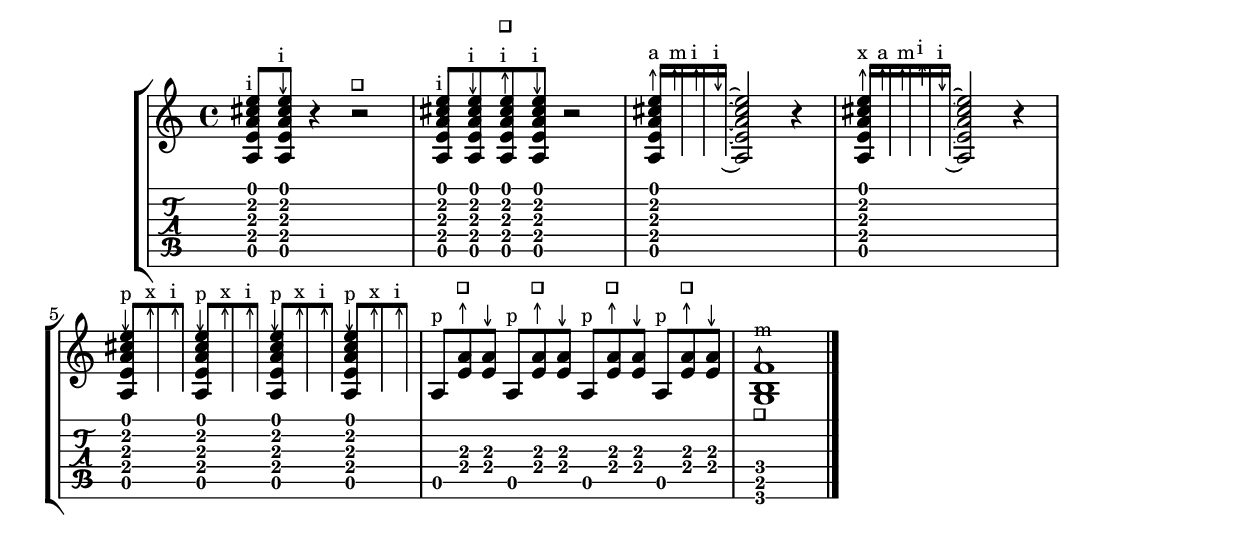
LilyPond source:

%% Do not edit this file; it is auto-generated from LSR http://lsr.dsi.unimi.it
%% This file is in the public domain.
\version "2.12.3"

\header {
  lsrtags = "fretted-strings"

  texidoc = "
For flamenco guitar, special notation is used:


* a golpe symbol to indicate a slap on the guitar body with the nail of
the ring finger


* an arrow to indicate (the direction of) strokes


* different letters for fingering (\"p\": thumb, \"i\": index finger,
\"m\": middle finger, \"a\": ring finger and \"x\": little finger)


* 3- and 4-finger rasgueados; stroke upwards with all fingers, ending
with an up- and down using the index finger


* abanicos: strokes (in tuples) with thumb (down), little and index
finger (both up). There's also an abanico 2 where middle and ring
finger are used instead of the little finger.


* alza pua: fast playing with the thumb


Most figures use arrows in combination with fingering; with abanicos
and rasgueados, noteheads are printed only for the first chord.

This snippet contains some header-like code that can be copied as
@samp{flamenco.ly} and included in source files. 

"
  doctitle = "Flamenco notation"
} % begin verbatim

%%%%%%%%%%%%%%%%%%%%%%%%%%%%%%%%%%%%%%%%%%%
%%%%%%%  Cut here ----- Start 'flamenco.ly' 

% Text indicators
abanico   = \markup { \italic Abanico }
rasgueaso = \markup { \italic Ras. }
alzapua   = \markup { \italic Alzapua }

% Finger stroke symbols
strokeUp = \markup { \postscript #"
  0.1     setlinewidth
  0.5 0   moveto
  0.5 2   lineto
  0.2 1.4 lineto
  0.5 2   moveto
  0.8 1.4 lineto
  stroke
"}

strokeDown = \markup { \postscript #"
  0.1     setlinewidth
  0.5 2   moveto
  0.5 0   lineto
  0.2 0.6 lineto
  0.5 0   moveto
  0.8 0.6 lineto
  stroke
"}

% Golpe symbol
golpe = \markup { \postscript #"
  0.2 setlinewidth
  0 0 moveto
  1 0 lineto
  1 1 lineto
  stroke
  "\postscript #"
  0.1       setlinewidth
  -0.6 -0.1  moveto
  -0.6  1.0 lineto
  0.5  1.0 lineto
  stroke
"}  

strokeUpGolpe = \markup { \column { \golpe \line { \strokeUp }}}
iUpGolpe = \markup { \column { \golpe \line { \small i } \line { \strokeUp }}}

% Strokes for all fingers
pUp   = \markup { \column { \small p \line { \strokeUp }}}
pDown = \markup { \column { \small p \line { \strokeDown }}}
iUp   = \markup { \column { \small i \line { \strokeUp }}}
iDown = \markup { \column { \small i \line { \strokeDown }}}
mUp   = \markup { \column { \small m \line { \strokeUp }}}
mDown = \markup { \column { \small m \line { \strokeDown }}}
aUp   = \markup { \column { \small a \line { \strokeUp }}}
aDown = \markup { \column { \small a \line { \strokeDown }}}
xUp   = \markup { \column { \small x \line { \strokeUp }}}
xDown = \markup { \column { \small x \line { \strokeDown }}}


% Just handy :)
tupletOff = {
  \once \override TupletNumber #'stencil = ##f
  \once \override TupletBracket #'stencil = ##f
}

tupletsOff = {
  \override TupletNumber #'stencil = ##f
  \override TupletBracket #'bracket-visibility = #'if-no-beam
}

tupletsOn = {
  \override TupletBracket #'bracket-visibility = #'default
  \revert TupletNumber #'stencil
}

headsOff = {
  \override TabNoteHead #'transparent = ##t
  \override NoteHead #'transparent = ##t
  \override NoteHead #'no-ledgers = ##t
}

headsOn = {
  \override TabNoteHead #'transparent = ##f
  \override NoteHead #'transparent = ##f
  \override NoteHead #'no-ledgers = ##f
}

%%%%%%%  Cut here ----- End 'flamenco.ly' 
%%%%%%%%%%%%%%%%%%%%%%%%%%%%%%%%%%%%%%%%%

part = \relative c' {
  <a, e' a cis e>8^\iUp
  <a e' a cis e>8^\iDown
  r4
  r2^\golpe
    
  <a e' a cis e>8^\iUp
  <a e' a cis e>8^\iDown
  <a e' a cis e>8^\iUpGolpe
  <a e' a cis e>8^\iDown
  r2
      
  <a e' a cis e>16^\aUp
  \headsOff 
  <a e' a cis e>^\mUp
  <a e' a cis e>^\iUp
  <a e' a cis e>^\iDown~
  \headsOn
  <a e' a cis e>2
  r4

  \tupletOff
  \times 4/5 {
    <a e' a cis e>16^\xUp
    \headsOff
    <a e' a cis e>^\aUp
    <a e' a cis e>^\mUp
    <a e' a cis e>^\iUp
    <a e' a cis e>^\iDown~
    \headsOn
  }
  <a e' a cis e>2
  r4
    
  \tupletsOff
  \times 2/3 {
    <a e' a cis e>8^\pDown
    \headsOff
    <a e' a cis e>^\xUp
    <a e' a cis e>^\iUp
    \headsOn
  }
  
  \times 2/3 {
    <a e' a cis e>8^\pDown
    \headsOff
    <a e' a cis e>^\xUp
    <a e' a cis e>^\iUp
    \headsOn
  }
    
  \times 2/3 {
    <a e' a cis e>8^\pDown
    \headsOff
    <a e' a cis e>^\xUp
    <a e' a cis e>^\iUp
    \headsOn
  }
  \times 2/3 {
    <a e' a cis e>8^\pDown
    \headsOff
    <a e' a cis e>^\xUp
    <a e' a cis e>^\iUp
    \headsOn
  }
  
  \tupletsOff
  \override Beam #'positions = #'(2 . 2)
  \times 2/3 {
    a8^\markup{ \small p }
    <e' a>^\strokeUpGolpe
    <e a>^\strokeDown
  }
  \times 2/3 {
    a,8^\markup{ \small p }
    <e' a>^\strokeUpGolpe
    <e a>^\strokeDown
  }
  \times 2/3 {
    a,8^\markup{ \small p }
    <e' a>^\strokeUpGolpe
    <e a>^\strokeDown
  }
  \times 2/3 {
    a,8^\markup{ \small p }
    <e' a>^\strokeUpGolpe
    <e a>^\strokeDown
  }
  \tupletsOn
    
  \once \override TextScript #'extra-offset = #'(0 . -1)
  <g, b f'>1_\golpe^\mUp
  \bar "|."
}

\score {
  \new StaffGroup <<
    \context Staff = "part" <<
      \clef G
      \transpose c c'
      {
        \part
      }
    >>
    \context TabStaff {
      \part
    }
  >>
  \layout {
    ragged-right = ##t
  }
}


